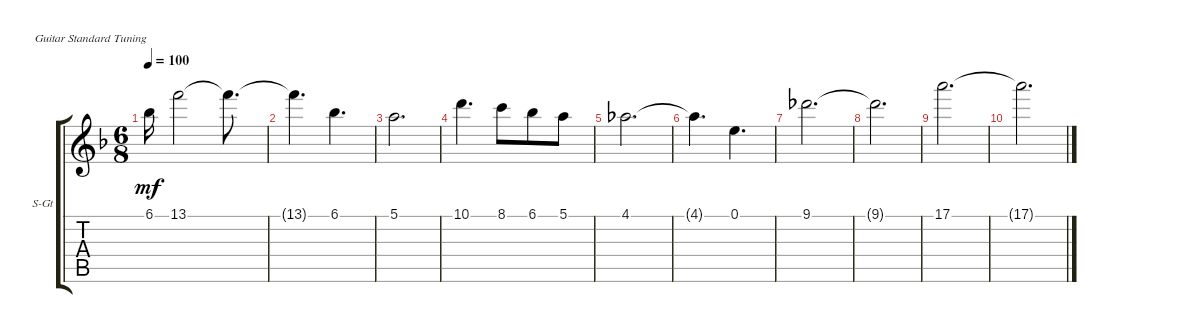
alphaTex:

\defaultSystemsLayout 4
\bracketExtendMode groupsimilarinstruments
\firstSystemTrackNameOrientation horizontal
\otherSystemsTrackNameOrientation horizontal
\track ("Strings" "S-Gt") {instrument stringensemble2}
\staff {score tabs}
\tuning (E4 B3 G3 D3 A2 E2)
\displaytranspose 12
\ts (6 8)
\tempo 100
\clef g2
\ks dminor
6.1.16{dy mf} 13.1.2 13.1{t}.8{d} |
13.1{t}.4{d} 6.1.4{d} |
5.1.2{d} |
10.1.4{d} 8.1.8 6.1.8 5.1.8 |
4.1.2{d} |
4.1{t}.4{d} 0.1.4{d} |
9.1.2{d} |
9.1{t}.2{d} |
17.1.2{d} |
17.1{t}.2{d}
